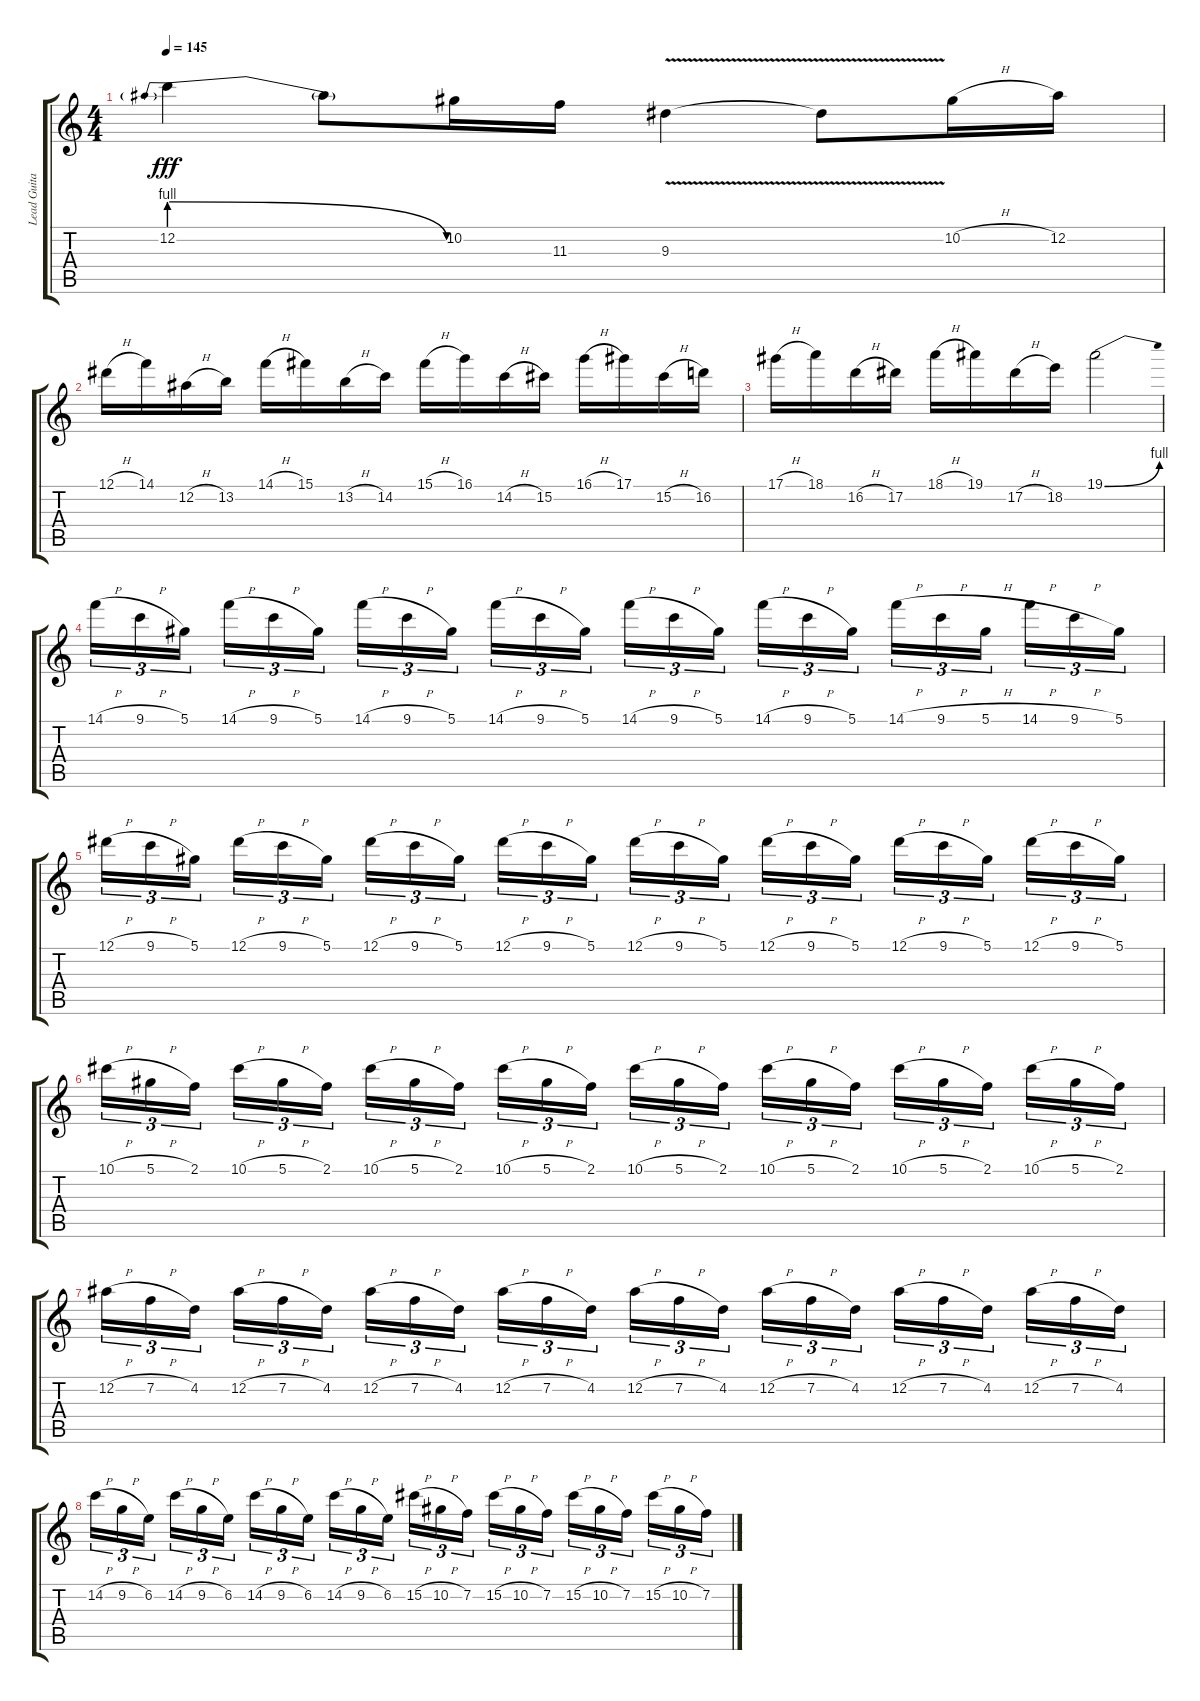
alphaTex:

\track ("Lead Guitar" "Lead Guita") {instrument overdrivenguitar}
\staff {score tabs}
\tuning (Eb4 Bb3 Gb3 Db3 Ab2 Eb2) {hide}
\ts (4 4)
\tempo 145
\clef g2
\ks c
12.2{be (prebendrelease 0 4 60 0)}.4{dy fff} 12.2{t}.8 10.2.16 11.3.16 9.3{v}.4 9.3{t}.8 10.2{h}.16 12.2.16 |
12.1{h}.16 14.1.16 12.2{h}.16 13.2.16 14.1{h}.16 15.1.16 13.2{h}.16 14.2.16 15.1{h}.16 16.1.16 14.2{h}.16 15.2.16 16.1{h}.16 17.1.16 15.2{h}.16 16.2.16 |
17.1{h}.16 18.1.16 16.2{h}.16 17.2.16 18.1{h}.16 19.1.16 17.2{h}.16 18.2.16 19.1{be (bend 0 0 60 4)}.2 |
14.1{h}.16{tu (3 2)} 9.1{h}.16{tu (3 2)} 5.1.16{tu (3 2) beam splitsecondary} 14.1{h}.16{tu (3 2)} 9.1{h}.16{tu (3 2)} 5.1.16{tu (3 2)} 14.1{h}.16{tu (3 2)} 9.1{h}.16{tu (3 2)} 5.1.16{tu (3 2) beam splitsecondary} 14.1{h}.16{tu (3 2)} 9.1{h}.16{tu (3 2)} 5.1.16{tu (3 2)} 14.1{h}.16{tu (3 2)} 9.1{h}.16{tu (3 2)} 5.1.16{tu (3 2) beam splitsecondary} 14.1{h}.16{tu (3 2)} 9.1{h}.16{tu (3 2)} 5.1.16{tu (3 2)} 14.1{h}.16{tu (3 2)} 9.1{h}.16{tu (3 2)} 5.1{h}.16{tu (3 2) beam splitsecondary} 14.1{h}.16{tu (3 2)} 9.1{h}.16{tu (3 2)} 5.1.16{tu (3 2)} |
12.1{h}.16{tu (3 2)} 9.1{h}.16{tu (3 2)} 5.1.16{tu (3 2) beam splitsecondary} 12.1{h}.16{tu (3 2)} 9.1{h}.16{tu (3 2)} 5.1.16{tu (3 2)} 12.1{h}.16{tu (3 2)} 9.1{h}.16{tu (3 2)} 5.1.16{tu (3 2) beam splitsecondary} 12.1{h}.16{tu (3 2)} 9.1{h}.16{tu (3 2)} 5.1.16{tu (3 2)} 12.1{h}.16{tu (3 2)} 9.1{h}.16{tu (3 2)} 5.1.16{tu (3 2) beam splitsecondary} 12.1{h}.16{tu (3 2)} 9.1{h}.16{tu (3 2)} 5.1.16{tu (3 2)} 12.1{h}.16{tu (3 2)} 9.1{h}.16{tu (3 2)} 5.1.16{tu (3 2) beam splitsecondary} 12.1{h}.16{tu (3 2)} 9.1{h}.16{tu (3 2)} 5.1.16{tu (3 2)} |
10.1{h}.16{tu (3 2)} 5.1{h}.16{tu (3 2)} 2.1.16{tu (3 2) beam splitsecondary} 10.1{h}.16{tu (3 2)} 5.1{h}.16{tu (3 2)} 2.1.16{tu (3 2)} 10.1{h}.16{tu (3 2)} 5.1{h}.16{tu (3 2)} 2.1.16{tu (3 2) beam splitsecondary} 10.1{h}.16{tu (3 2)} 5.1{h}.16{tu (3 2)} 2.1.16{tu (3 2)} 10.1{h}.16{tu (3 2)} 5.1{h}.16{tu (3 2)} 2.1.16{tu (3 2) beam splitsecondary} 10.1{h}.16{tu (3 2)} 5.1{h}.16{tu (3 2)} 2.1.16{tu (3 2)} 10.1{h}.16{tu (3 2)} 5.1{h}.16{tu (3 2)} 2.1.16{tu (3 2) beam splitsecondary} 10.1{h}.16{tu (3 2)} 5.1{h}.16{tu (3 2)} 2.1.16{tu (3 2)} |
12.2{h}.16{tu (3 2)} 7.2{h}.16{tu (3 2)} 4.2.16{tu (3 2) beam splitsecondary} 12.2{h}.16{tu (3 2)} 7.2{h}.16{tu (3 2)} 4.2.16{tu (3 2)} 12.2{h}.16{tu (3 2)} 7.2{h}.16{tu (3 2)} 4.2.16{tu (3 2) beam splitsecondary} 12.2{h}.16{tu (3 2)} 7.2{h}.16{tu (3 2)} 4.2.16{tu (3 2)} 12.2{h}.16{tu (3 2)} 7.2{h}.16{tu (3 2)} 4.2.16{tu (3 2) beam splitsecondary} 12.2{h}.16{tu (3 2)} 7.2{h}.16{tu (3 2)} 4.2.16{tu (3 2)} 12.2{h}.16{tu (3 2)} 7.2{h}.16{tu (3 2)} 4.2.16{tu (3 2) beam splitsecondary} 12.2{h}.16{tu (3 2)} 7.2{h}.16{tu (3 2)} 4.2.16{tu (3 2)} |
14.2{h}.16{tu (3 2)} 9.2{h}.16{tu (3 2)} 6.2.16{tu (3 2) beam splitsecondary} 14.2{h}.16{tu (3 2)} 9.2{h}.16{tu (3 2)} 6.2.16{tu (3 2)} 14.2{h}.16{tu (3 2)} 9.2{h}.16{tu (3 2)} 6.2.16{tu (3 2) beam splitsecondary} 14.2{h}.16{tu (3 2)} 9.2{h}.16{tu (3 2)} 6.2.16{tu (3 2)} 15.2{h}.16{tu (3 2)} 10.2{h}.16{tu (3 2)} 7.2.16{tu (3 2) beam splitsecondary} 15.2{h}.16{tu (3 2)} 10.2{h}.16{tu (3 2)} 7.2.16{tu (3 2)} 15.2{h}.16{tu (3 2)} 10.2{h}.16{tu (3 2)} 7.2.16{tu (3 2) beam splitsecondary} 15.2{h}.16{tu (3 2)} 10.2{h}.16{tu (3 2)} 7.2.16{tu (3 2)}
